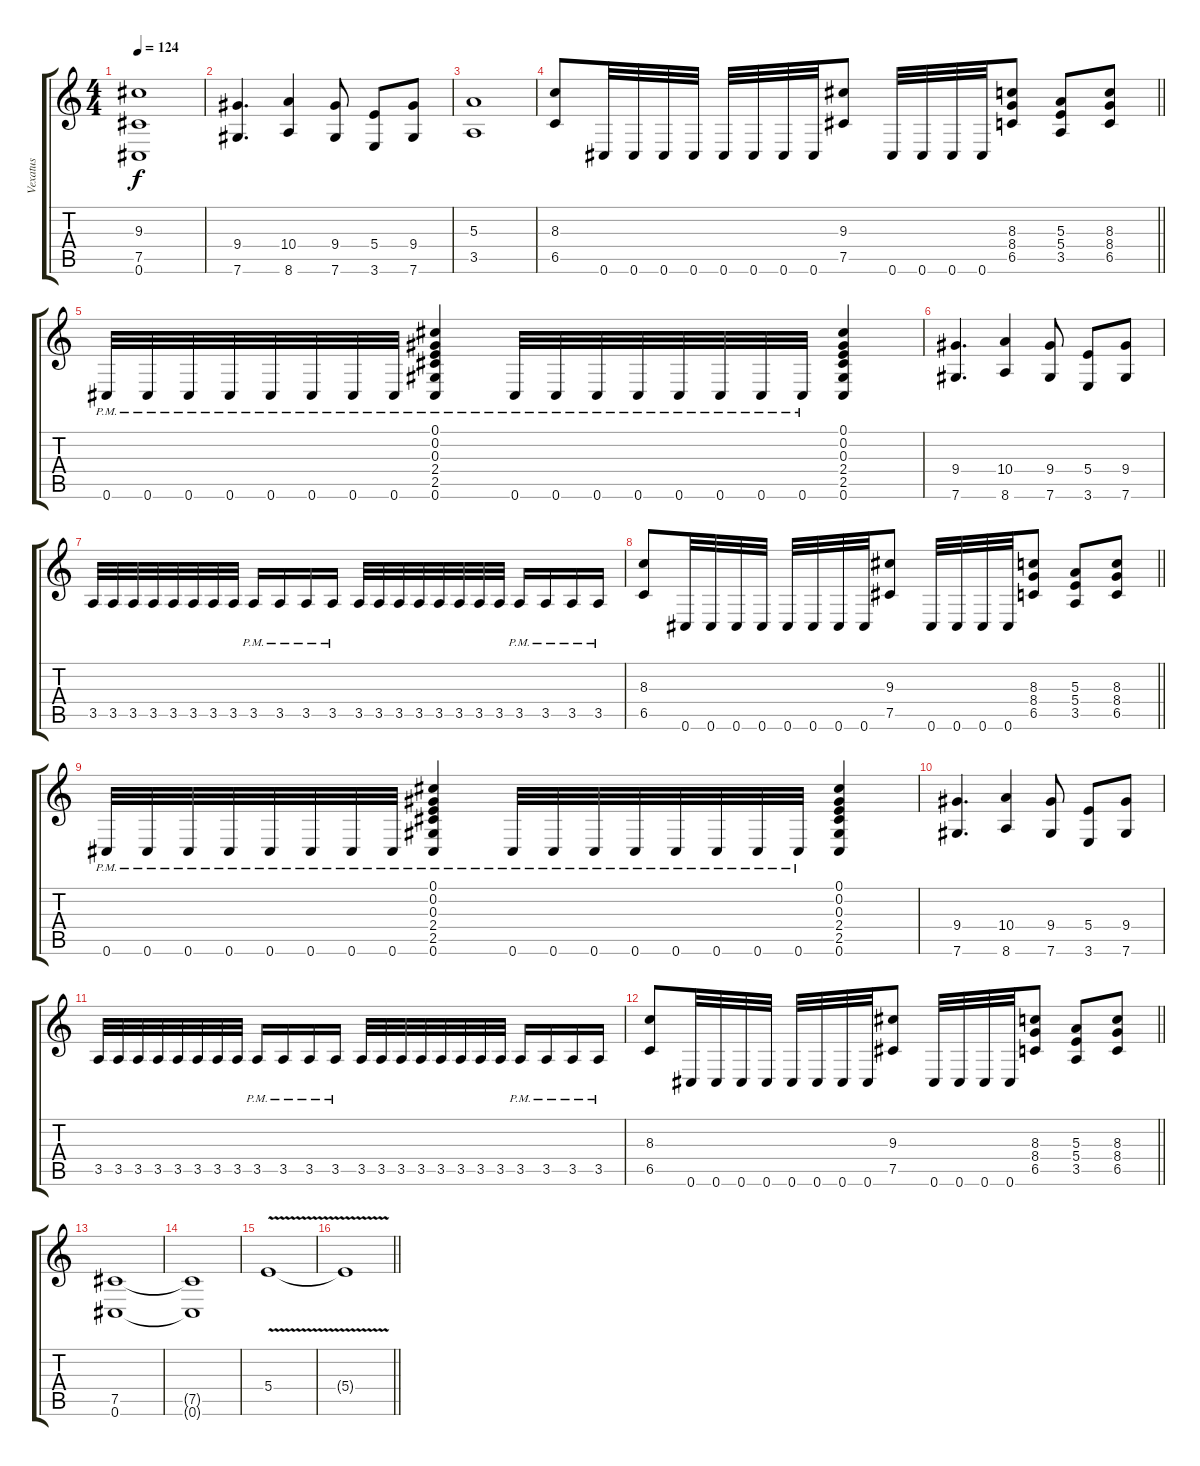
\track ("Vexatus" "Vexatus") {instrument distortionguitar}
\staff {score tabs}
\tuning (Db4 Ab3 E3 B2 Gb2 Db2) {hide}
\ts (4 4)
\tempo 124
\clef g2
\ks c
(9.3 7.5 0.6).1{dy f} |
(9.4 7.6).4{d} (10.4 8.6).4 (9.4 7.6).8 (5.4 3.6).8 (9.4 7.6).8 |
(5.3 3.5).1 |
\barLineRight lightlight
(8.3 6.5).8 0.6.32 0.6.32 0.6.32 0.6.32 0.6.32 0.6.32 0.6.32 0.6.32 (9.3 7.5).8 0.6.32 0.6.32 0.6.32 0.6.32 (8.3 8.4 6.5).8 (5.3 5.4 3.5).8 (8.3 8.4 6.5).8 |
0.6{pm}.32 0.6{pm}.32 0.6{pm}.32 0.6{pm}.32 0.6{pm}.32 0.6{pm}.32 0.6{pm}.32 0.6{pm}.32 (0.1 0.2 0.3 2.4 2.5 0.6{pm}).4 0.6{pm}.32 0.6{pm}.32 0.6{pm}.32 0.6{pm}.32 0.6{pm}.32 0.6{pm}.32 0.6{pm}.32 0.6{pm}.32 (0.1 0.2 0.3 2.4 2.5 0.6).4 |
(9.4 7.6).4{d} (10.4 8.6).4 (9.4 7.6).8 (5.4 3.6).8 (9.4 7.6).8 |
3.5.32 3.5.32 3.5.32 3.5.32 3.5.32 3.5.32 3.5.32 3.5.32 3.5{pm}.16 3.5{pm}.16 3.5{pm}.16 3.5{pm}.16 3.5.32 3.5.32 3.5.32 3.5.32 3.5.32 3.5.32 3.5.32 3.5.32 3.5{pm}.16 3.5{pm}.16 3.5{pm}.16 3.5{pm}.16 |
\barLineRight lightlight
(8.3 6.5).8 0.6.32 0.6.32 0.6.32 0.6.32 0.6.32 0.6.32 0.6.32 0.6.32 (9.3 7.5).8 0.6.32 0.6.32 0.6.32 0.6.32 (8.3 8.4 6.5).8 (5.3 5.4 3.5).8 (8.3 8.4 6.5).8 |
0.6{pm}.32 0.6{pm}.32 0.6{pm}.32 0.6{pm}.32 0.6{pm}.32 0.6{pm}.32 0.6{pm}.32 0.6{pm}.32 (0.1 0.2 0.3 2.4 2.5 0.6{pm}).4 0.6{pm}.32 0.6{pm}.32 0.6{pm}.32 0.6{pm}.32 0.6{pm}.32 0.6{pm}.32 0.6{pm}.32 0.6{pm}.32 (0.1 0.2 0.3 2.4 2.5 0.6).4 |
(9.4 7.6).4{d} (10.4 8.6).4 (9.4 7.6).8 (5.4 3.6).8 (9.4 7.6).8 |
3.5.32 3.5.32 3.5.32 3.5.32 3.5.32 3.5.32 3.5.32 3.5.32 3.5{pm}.16 3.5{pm}.16 3.5{pm}.16 3.5{pm}.16 3.5.32 3.5.32 3.5.32 3.5.32 3.5.32 3.5.32 3.5.32 3.5.32 3.5{pm}.16 3.5{pm}.16 3.5{pm}.16 3.5{pm}.16 |
\barLineRight lightlight
(8.3 6.5).8 0.6.32 0.6.32 0.6.32 0.6.32 0.6.32 0.6.32 0.6.32 0.6.32 (9.3 7.5).8 0.6.32 0.6.32 0.6.32 0.6.32 (8.3 8.4 6.5).8 (5.3 5.4 3.5).8 (8.3 8.4 6.5).8 |
(7.5 0.6).1 |
(7.5{t} 0.6{t}).1 |
5.4{v}.1 |
\barLineRight lightlight
5.4{t}.1
